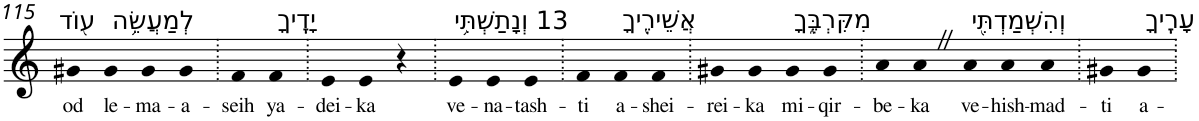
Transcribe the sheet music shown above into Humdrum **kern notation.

**kern	**text
*part1	*part1
*staff1	*staff1
*I"Piano	*
*I'Pno	*
!!LO:PB:g=z
*clefG2	*
*k[]	*
=115	=115
!LO:TX:a:t=ע֖וֹד	!
!	!LO:LY:b
4g#X	od
!LO:TX:a:t=לְמַעֲשֵׂ֥ה	!
!	!LO:LY:b
4g#	le-
!	!LO:LY:b
4g#	-ma-
!	!LO:LY:b
4g#	-a-
=116.	=116.
!	!LO:LY:b
4f	-seih
!LO:TX:a:t=יָדֶֽיךָ	!
!	!LO:LY:b
4f	ya-
=117.	=117.
!	!LO:LY:b
4e	-dei-
!	!LO:LY:b
4e	-ka
4r	.
=118.	=118.
!LO:TX:a:t=13 וְנָתַשְׁתִּ֥י	!
!	!LO:LY:b
4e	ve-
!	!LO:LY:b
4e	-na-
!	!LO:LY:b
4e	-tash-
=119.	=119.
!	!LO:LY:b
4f	-ti
!LO:TX:a:t=אֲשֵׁירֶ֖יךָ	!
!	!LO:LY:b
4f	a-
!	!LO:LY:b
4f	-shei-
=120.	=120.
!	!LO:LY:b
4g#X	-rei-
!	!LO:LY:b
4g#	-ka
!LO:TX:a:t=מִקִּרְבֶּ֑ךָ	!
!	!LO:LY:b
4g#	mi-
!	!LO:LY:b
4g#	-qir-
=121.	=121.
!	!LO:LY:b
4a	-be-
!	!LO:LY:b
4aZ	-ka
!LO:TX:a:t=וְהִשְׁמַדְתִּ֖י	!
!	!LO:LY:b
4a	ve-
!	!LO:LY:b
4a	-hish-
!	!LO:LY:b
4a	-mad-
=122.	=122.
!	!LO:LY:b
4g#X	-ti
!LO:TX:a:t=עָרֶֽיךָ	!
!	!LO:LY:b
4g#	a-
=.	=.
*-	*-
